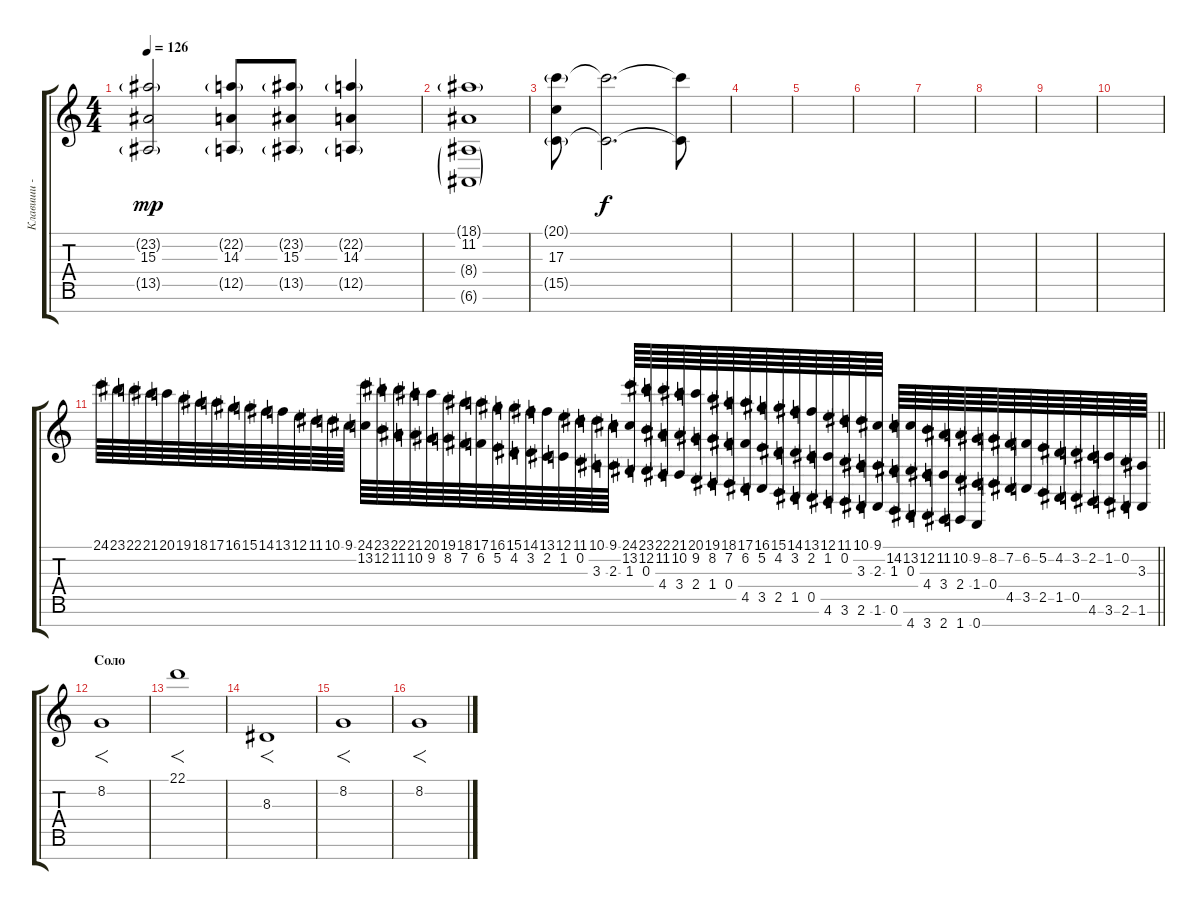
\track ("Клавиши - фон" "Клавиши - ") {instrument stringensemble1}
\staff {score tabs}
\tuning (E4 B3 G3 D3 A2 E2 B1) {hide}
\ts (4 4)
\tempo 126
\clef g2
\ks c
(23.2{g} 15.3 13.5{g}).2{dy mp} (22.2{g} 14.3 12.5{g}).8 (23.2{g} 15.3 13.5{g}).8 (22.2{g} 14.3 12.5{g}).4 |
(18.1{g} 11.2 8.4{g} 6.6{g}).1 |
(20.1{g} 17.3 15.5{g}).8 (20.1{t} 15.5{t}).2{d dy f} (20.1{t} 15.5{t}).8 |
|
|
|
|
|
|
|
\barLineRight lightlight
24.1.64{volume 5 balance 0 instrument guitarfretnoise} 23.1.64 22.1.64 21.1.64 20.1.64 19.1.64 18.1.64 17.1.64 16.1.64 15.1.64 14.1.64 13.1.64 12.1.64 11.1.64 10.1.64 9.1.64 (24.1 13.2).64 (23.1 12.2).64 (22.1 11.2).64 (21.1 10.2).64 (20.1 9.2).64 (19.1 8.2).64 (18.1 7.2).64 (17.1 6.2).64 (16.1 5.2).64 (15.1 4.2).64 (14.1 3.2).64 (13.1 2.2).64 (12.1 1.2).64 (11.1 0.2).64 (10.1 3.3).64 (9.1 2.3).64 (24.1 13.2 1.3).64 (23.1 12.2 0.3).64 (22.1 11.2 4.4).64 (21.1 10.2 3.4).64 (20.1 9.2 2.4).64 (19.1 8.2 1.4).64 (18.1 7.2 0.4).64 (17.1 6.2 4.5).64 (16.1 5.2 3.5).64 (15.1 4.2 2.5).64 (14.1 3.2 1.5).64 (13.1 2.2 0.5).64 (12.1 1.2 4.6).64 (11.1 0.2 3.6).64 (10.1 3.3 2.6).64 (9.1 2.3 1.6).64 (14.2 1.3 0.6).64 (13.2 0.3 4.7).64 (12.2 4.4 3.7).64 (11.2 3.4 2.7).64 (10.2 2.4 1.7).64 (9.2 1.4 0.7).64 (8.2 0.4).64 (7.2 4.5).64 (6.2 3.5).64 (5.2 2.5).64 (4.2 1.5).64 (3.2 0.5).64 (2.2 4.6).64 (1.2 3.6).64 (0.2 2.6).64 (3.3 1.6).64 |
\section ("" "Соло")
8.2.1{f volume 8 balance 8 instrument lead2sawtooth} |
22.1.1{f} |
8.3.1{f} |
8.2.1{f} |
8.2.1{f}
